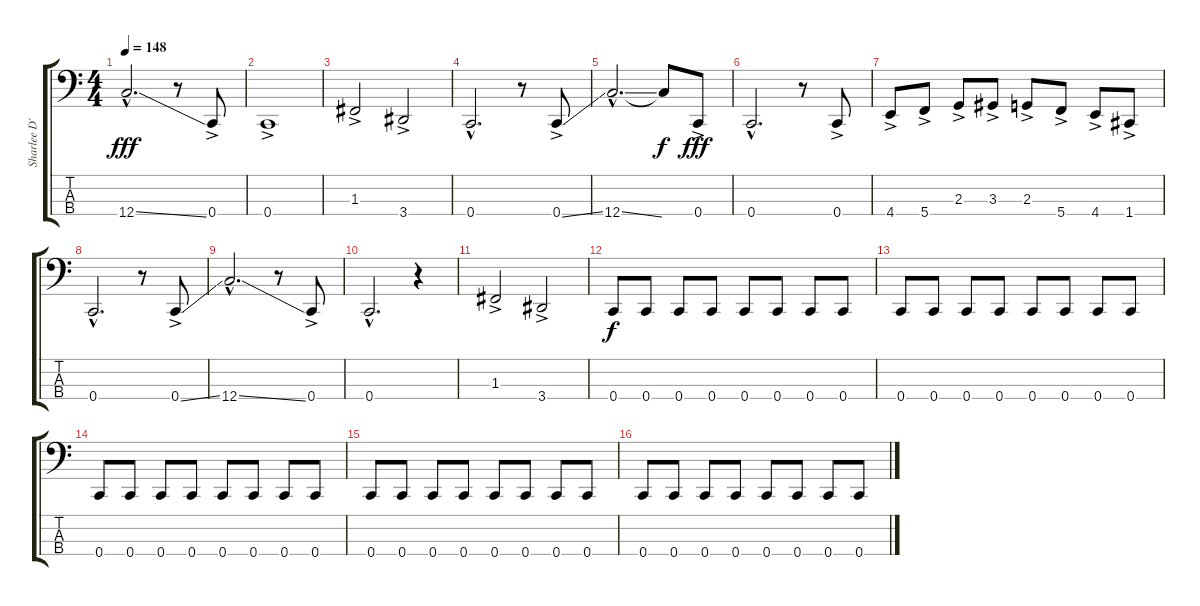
\track ("Sharlee D'Angelo (Bass)" "Sharlee D'") {instrument electricbasspick}
\staff {score tabs}
\tuning (Eb2 Bb1 F1 C1) {hide}
\ts (4 4)
\tempo 148
\clef f4
\ks c
12.4{ss hac}.2{d dy fff} r.8 0.4{ac}.8 |
0.4{ac}.1 |
1.3{ac}.2 3.4{ac}.2 |
0.4{hac}.2{d} r.8 0.4{ss ac}.8 |
12.4{ss hac}.2{d} 12.4{t}.8{dy f} 0.4{ac}.8{dy fff} |
0.4{hac}.2{d} r.8 0.4{ac}.8 |
4.4{ac}.8 5.4{ac}.8 2.3{ac}.8 3.3{ac}.8 2.3{ac}.8 5.4{ac}.8 4.4{ac}.8 1.4{ac}.8 |
0.4{hac}.2{d} r.8 0.4{ss ac}.8 |
12.4{ss hac}.2{d} r.8 0.4{ac}.8 |
0.4{hac}.2{d} r.4 |
1.3{ac}.2 3.4{ac}.2 |
0.4.8{dy f} 0.4.8 0.4.8 0.4.8 0.4.8 0.4.8 0.4.8 0.4.8 |
0.4.8 0.4.8 0.4.8 0.4.8 0.4.8 0.4.8 0.4.8 0.4.8 |
0.4.8 0.4.8 0.4.8 0.4.8 0.4.8 0.4.8 0.4.8 0.4.8 |
0.4.8 0.4.8 0.4.8 0.4.8 0.4.8 0.4.8 0.4.8 0.4.8 |
0.4.8 0.4.8 0.4.8 0.4.8 0.4.8 0.4.8 0.4.8 0.4.8
